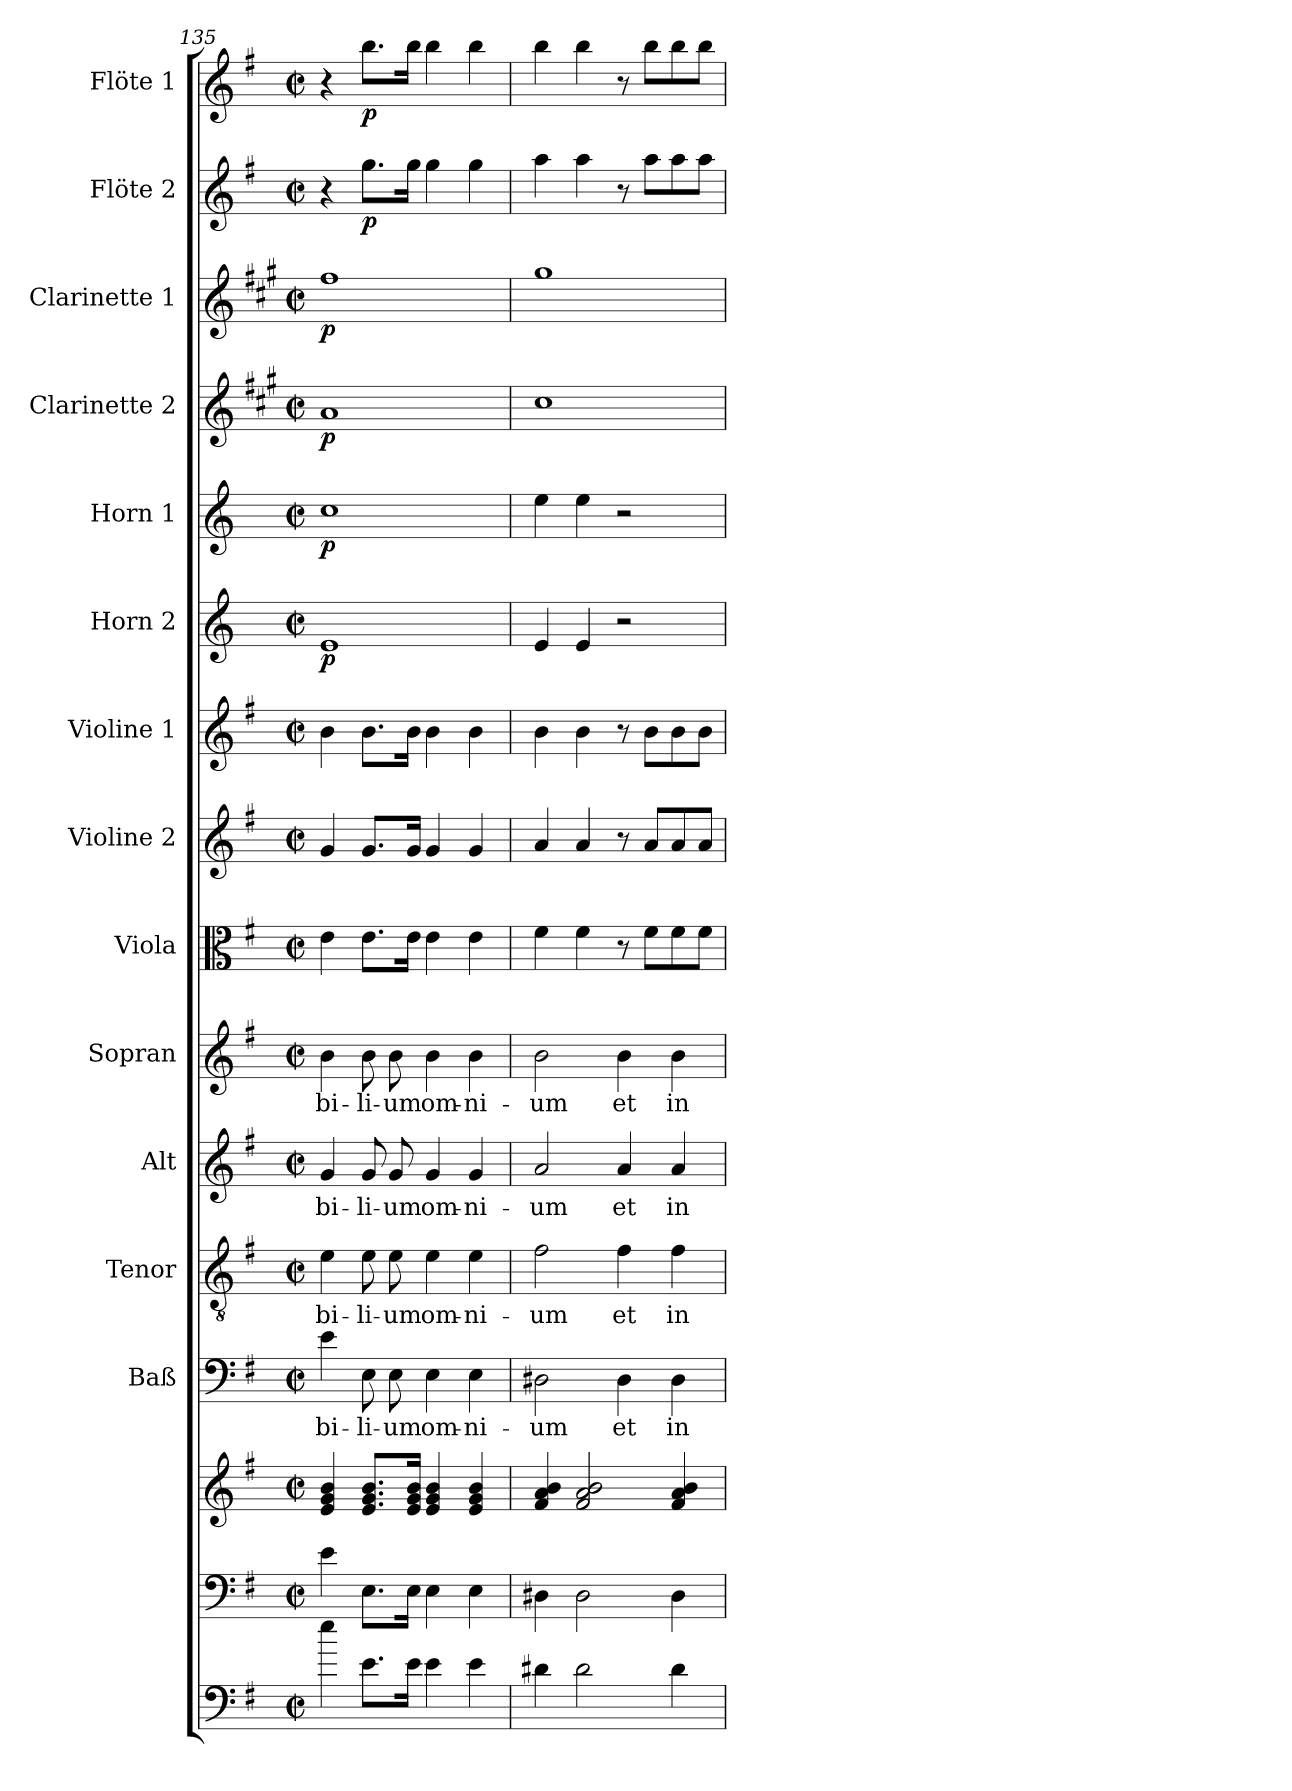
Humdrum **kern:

**kern	**kern	**kern	**kern	**text	**kern	**text	**kern	**text	**kern	**text	**kern	**kern	**kern	**kern	**dynam	**kern	**dynam	**kern	**dynam	**kern	**dynam	**kern	**dynam	**kern	**dynam
*part15	*part14	*part14	*part13	*part13	*part12	*part12	*part11	*part11	*part10	*part10	*part9	*part8	*part7	*part6	*part6	*part5	*part5	*part4	*part4	*part3	*part3	*part2	*part2	*part1	*part1
*staff16	*staff15	*staff14	*staff13	*staff13	*staff12	*staff12	*staff11	*staff11	*staff10	*staff10	*staff9	*staff8	*staff7	*staff6	*staff6	*staff5	*staff5	*staff4	*staff4	*staff3	*staff3	*staff2	*staff2	*staff1	*staff1
*	*	*	*I"Baß	*	*I"Tenor	*	*I"Alt	*	*I"Sopran	*	*I"Viola	*I"Violine 2	*I"Violine 1	*I"Horn 2	*	*I"Horn 1	*	*I"Clarinette 2	*	*I"Clarinette 1	*	*I"Flöte 2	*	*I"Flöte 1	*
*	*	*	*I'Baß	*	*I'Ten	*	*I'Alt	*	*I'Sop	*	*I'Vla.	*I'Vln. 2	*I'Vln. 1	*I'Hrn. 2	*	*I'Hrn. 1	*	*I'Cl. 2	*	*I'Cl. 1	*	*I'Fl. 2	*	*I'Fl. 1	*
*clefF4	*clefF4	*clefG2	*clefF4	*	*clefGv2	*	*clefG2	*	*clefG2	*	*clefC3	*clefG2	*clefG2	*clefG2	*	*clefG2	*	*clefG2	*	*clefG2	*	*clefG2	*	*clefG2	*
*ITrd7c12	*	*	*	*	*	*	*	*	*	*	*	*	*	*ITrd3c5	*	*ITrd3c5	*	*ITrd1c2	*	*ITrd1c2	*	*	*	*	*
*k[f#]	*k[f#]	*k[f#]	*k[f#]	*	*k[f#]	*	*k[f#]	*	*k[f#]	*	*k[f#]	*k[f#]	*k[f#]	*k[f#]	*	*k[f#]	*	*k[f#]	*	*k[f#]	*	*k[f#]	*	*k[f#]	*
*G:	*G:	*G:	*G:	*	*G:	*	*G:	*	*G:	*	*G:	*G:	*G:	*G:	*	*G:	*	*G:	*	*G:	*	*G:	*	*G:	*
*M2/2	*M2/2	*M2/2	*M2/2	*	*M2/2	*	*M2/2	*	*M2/2	*	*M2/2	*M2/2	*M2/2	*M2/2	*	*M2/2	*	*M2/2	*	*M2/2	*	*M2/2	*	*M2/2	*
*met(c|)	*met(c|)	*met(c|)	*met(c|)	*	*met(c|)	*	*met(c|)	*	*met(c|)	*	*met(c|)	*met(c|)	*met(c|)	*met(c|)	*	*met(c|)	*	*met(c|)	*	*met(c|)	*	*met(c|)	*	*met(c|)	*
=135	=135	=135	=135	=135	=135	=135	=135	=135	=135	=135	=135	=135	=135	=135	=135	=135	=135	=135	=135	=135	=135	=135	=135	=135	=135
!	!	!	!	!LO:LY:b	!	!LO:LY:b	!	!LO:LY:b	!	!LO:LY:b	!	!	!	!	!LO:DY:b	!	!LO:DY:b	!	!LO:DY:b	!	!LO:DY:b	!	!	!	!
4e\	4e\	4e/ 4g/ 4b/	4e\	-bi-	4e\	-bi-	4g/	-bi-	4b\	-bi-	4e\	4g/	4b\	1B	p	1g	p	1g	p	1ee	p	4r	.	4r	.
!	!	!	!	!LO:LY:b	!	!LO:LY:b	!	!LO:LY:b	!	!LO:LY:b	!	!	!	!	!	!	!	!	!	!	!	!	!LO:DY:b	!	!LO:DY:b
8.E\L	8.E\L	8.e/ 8.g/ 8.b/L	8E\	-li-	8e\	-li-	8g/	-li-	8b\	-li-	8.e\L	8.g/L	8.b\L	.	.	.	.	.	.	.	.	8.gg\L	p	8.bb\L	p
!	!	!	!	!LO:LY:b	!	!LO:LY:b	!	!LO:LY:b	!	!LO:LY:b	!	!	!	!	!	!	!	!	!	!	!	!	!	!	!
.	.	.	8E\	-um	8e\	-um	8g/	-um	8b\	-um	.	.	.	.	.	.	.	.	.	.	.	.	.	.	.
16E\Jk	16E\Jk	16e/ 16g/ 16b/Jk	.	.	.	.	.	.	.	.	16e\Jk	16g/Jk	16b\Jk	.	.	.	.	.	.	.	.	16gg\Jk	.	16bb\Jk	.
!	!	!	!	!LO:LY:b	!	!LO:LY:b	!	!LO:LY:b	!	!LO:LY:b	!	!	!	!	!	!	!	!	!	!	!	!	!	!	!
4E\	4E\	4e/ 4g/ 4b/	4E\	om-	4e\	om-	4g/	om-	4b\	om-	4e\	4g/	4b\	.	.	.	.	.	.	.	.	4gg\	.	4bb\	.
!	!	!	!	!LO:LY:b	!	!LO:LY:b	!	!LO:LY:b	!	!LO:LY:b	!	!	!	!	!	!	!	!	!	!	!	!	!	!	!
4E\	4E\	4e/ 4g/ 4b/	4E\	-ni-	4e\	-ni-	4g/	-ni-	4b\	-ni-	4e\	4g/	4b\	.	.	.	.	.	.	.	.	4gg\	.	4bb\	.
=136	=136	=136	=136	=136	=136	=136	=136	=136	=136	=136	=136	=136	=136	=136	=136	=136	=136	=136	=136	=136	=136	=136	=136	=136	=136
!	!	!	!	!LO:LY:b	!	!LO:LY:b	!	!LO:LY:b	!	!LO:LY:b	!	!	!	!	!	!	!	!	!	!	!	!	!	!	!
4D#X\	4D#X\	4f#/ 4a/ 4b/	2D#X\	-um	2f#\	-um	2a/	-um	2b\	-um	4f#\	4a/	4b\	4B/	.	4b\	.	1b	.	1ff#	.	4aa\	.	4bb\	.
2D#\	2D#\	2f#/ 2a/ 2b/	.	.	.	.	.	.	.	.	4f#\	4a/	4b\	4B/	.	4b\	.	.	.	.	.	4aa\	.	4bb\	.
!	!	!	!	!LO:LY:b	!	!LO:LY:b	!	!LO:LY:b	!	!LO:LY:b	!	!	!	!	!	!	!	!	!	!	!	!	!	!	!
.	.	.	4D#\	et	4f#\	et	4a/	et	4b\	et	8r	8r	8r	2r	.	2r	.	.	.	.	.	8r	.	8r	.
.	.	.	.	.	.	.	.	.	.	.	8f#\L	8a/L	8b\L	.	.	.	.	.	.	.	.	8aa\L	.	8bb\L	.
!	!	!	!	!LO:LY:b	!	!LO:LY:b	!	!LO:LY:b	!	!LO:LY:b	!	!	!	!	!	!	!	!	!	!	!	!	!	!	!
4D#\	4D#\	4f#/ 4a/ 4b/	4D#\	in-	4f#\	in-	4a/	in-	4b\	in-	8f#\	8a/	8b\	.	.	.	.	.	.	.	.	8aa\	.	8bb\	.
.	.	.	.	.	.	.	.	.	.	.	8f#\J	8a/J	8b\J	.	.	.	.	.	.	.	.	8aa\J	.	8bb\J	.
=	=	=	=	=	=	=	=	=	=	=	=	=	=	=	=	=	=	=	=	=	=	=	=	=	=
*-	*-	*-	*-	*-	*-	*-	*-	*-	*-	*-	*-	*-	*-	*-	*-	*-	*-	*-	*-	*-	*-	*-	*-	*-	*-
